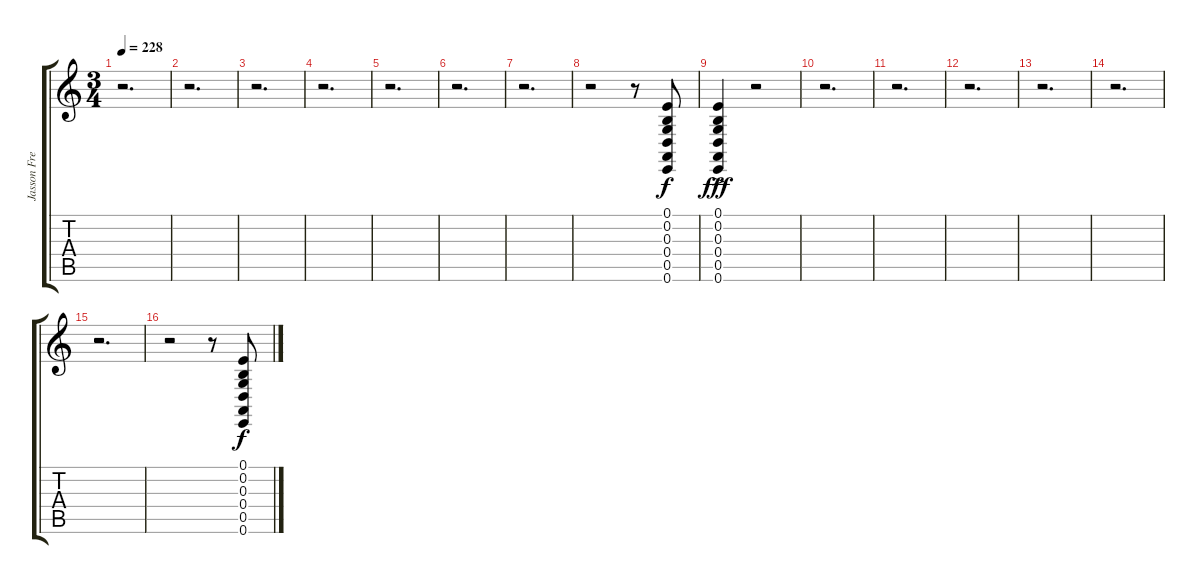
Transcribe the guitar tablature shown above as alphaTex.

\track ("Jasson Frezze" "Jasson Fre") {instrument altosax}
\staff {score tabs}
\tuning (E4 B3 G3 D3 A2 E2) {hide}
\ts (3 4)
\tempo 228
\clef g2
\ks c
r.2{d dy f} |
r.2{d} |
r.2{d} |
r.2{d} |
r.2{d} |
r.2{d} |
r.2{d} |
r.2 r.8 (0.1 0.2 0.3 0.4 0.5 0.6).8{volume 11 instrument taikodrum} |
(0.1 0.2 0.3 0.4{ac} 0.5{ac} 0.6{ac}).4{dy fff volume 16} r.2 |
r.2{d} |
r.2{d} |
r.2{d} |
r.2{d} |
r.2{d} |
r.2{d} |
r.2 r.8 (0.1 0.2 0.3 0.4 0.5 0.6).8{dy f volume 11 instrument taikodrum}
